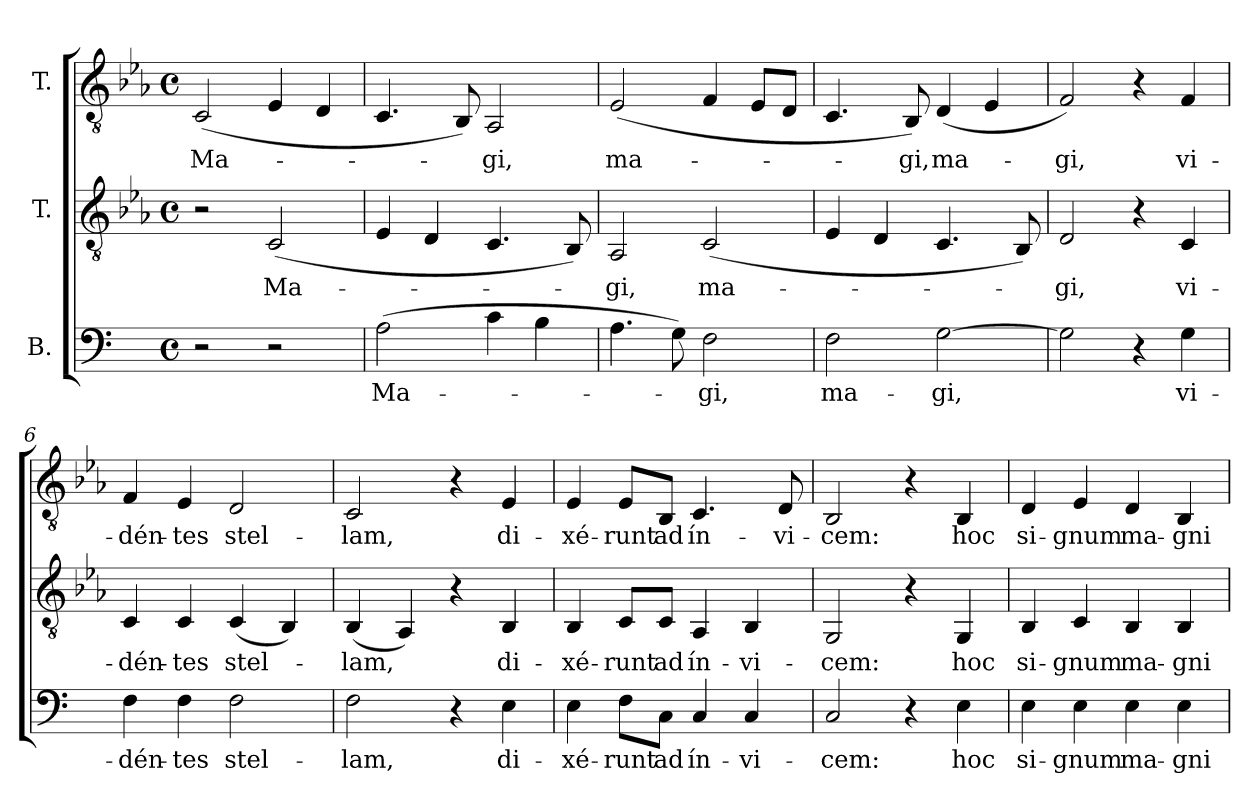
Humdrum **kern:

**kern	**text	**kern	**text	**kern	**text
*part3	*part3	*part2	*part2	*part1	*part1
*staff3	*staff3	*staff2	*staff2	*staff1	*staff1
*I"B.	*	*I"T.	*	*I"T.	*
!!LO:PB:g=z
*clefF4	*	*clefGv2	*	*clefGv2	*
*	*	*ITrd2c3	*	*ITrd2c3	*
*k[]	*	*k[]	*	*k[]	*
*C:	*	*C:	*	*C:	*
*M4/4	*	*M4/4	*	*M4/4	*
*met(c)	*	*met(c)	*	*met(c)	*
*MM88	*	*MM88	*	*MM88	*
=1	=1	=1	=1	=1	=1
!	!	!	!	!	!LO:LY:b:color=#000000
2r	.	2r	.	(2AAi/	Ma-
!	!	!	!LO:LY:b:color=#000000	!	!
2r	.	(2AAi/	Ma-	4Ci/	.
.	.	.	.	4BBi/	.
=2	=2	=2	=2	=2	=2
!	!LO:LY:b:color=#000000	!	!	!	!
(2Ai\	Ma-	4Ci/	.	4.AAi/	.
.	.	4BBi/	.	.	.
.	.	.	.	8GGi/)	.
!	!	!	!	!	!LO:LY:b:color=#000000
4ci\	.	4.AAi/	.	2FFi/	-gi,
4Bi\	.	.	.	.	.
.	.	8GGi/)	.	.	.
=3	=3	=3	=3	=3	=3
!	!	!	!LO:LY:b:color=#000000	!	!
!	!	!	!	!	!LO:LY:b:color=#000000
4.Ai\	.	2FFi/	-gi,	(2Ci/	ma-
8Gi\)	.	.	.	.	.
!	!LO:LY:b:color=#000000	!	!	!	!
!	!	!	!LO:LY:b:color=#000000	!	!
2Fi\	-gi,	(2AAi/	ma-	4Di/	.
.	.	.	.	8Ci/L	.
.	.	.	.	8BBi/J	.
=4	=4	=4	=4	=4	=4
!	!LO:LY:b:color=#000000	!	!	!	!
2Fi\	ma-	4Ci/	.	4.AAi/	.
.	.	4BBi/	.	.	.
!	!	!	!	!	!LO:LY:b:color=#000000
.	.	.	.	8GGi/)	-gi,
!	!LO:LY:b:color=#000000	!	!	!	!
!	!	!	!	!	!LO:LY:b:color=#000000
[>2Gi\	-gi,	4.AAi/	.	(4BBi/	ma-
.	.	.	.	4Ci/	.
.	.	8GGi/)	.	.	.
=5	=5	=5	=5	=5	=5
!	!	!	!LO:LY:b:color=#000000	!	!
!	!	!	!	!	!LO:LY:b:color=#000000
2Gi\]	.	2BBi/	-gi,	2Di/)	-gi,
4r	.	4r	.	4r	.
!	!LO:LY:b:color=#000000	!	!	!	!
!	!	!	!LO:LY:b:color=#000000	!	!
!	!	!	!	!	!LO:LY:b:color=#000000
4Gi\	vi-	4AAi/	vi-	4Di/	vi-
!!LO:LB:g=z
=6	=6	=6	=6	=6	=6
!	!LO:LY:b:color=#000000	!	!	!	!
!	!	!	!LO:LY:b:color=#000000	!	!
!	!	!	!	!	!LO:LY:b:color=#000000
4Fi\	-dén-	4AAi/	-dén-	4Di/	-dén-
!	!LO:LY:b:color=#000000	!	!	!	!
!	!	!	!LO:LY:b:color=#000000	!	!
!	!	!	!	!	!LO:LY:b:color=#000000
4Fi\	-tes	4AAi/	-tes	4Ci/	-tes
!	!LO:LY:b:color=#000000	!	!	!	!
!	!	!	!LO:LY:b:color=#000000	!	!
!	!	!	!	!	!LO:LY:b:color=#000000
2Fi\	stel-	(4AAi/	stel-	2BBi/	stel-
.	.	4GGi/)	.	.	.
=7	=7	=7	=7	=7	=7
!	!LO:LY:b:color=#000000	!	!	!	!
!	!	!	!LO:LY:b:color=#000000	!	!
!	!	!	!	!	!LO:LY:b:color=#000000
2Fi\	-lam,	(4GGi/	-lam,	2AAi/	-lam,
.	.	4FFi/)	.	.	.
4r	.	4r	.	4r	.
!	!LO:LY:b:color=#000000	!	!	!	!
!	!	!	!LO:LY:b:color=#000000	!	!
!	!	!	!	!	!LO:LY:b:color=#000000
4Ei\	di-	4GGi/	di-	4Ci/	di-
=8	=8	=8	=8	=8	=8
!	!LO:LY:b:color=#000000	!	!	!	!
!	!	!	!LO:LY:b:color=#000000	!	!
!	!	!	!	!	!LO:LY:b:color=#000000
4Ei\	-xé-	4GGi/	-xé-	4Ci/	-xé-
!	!LO:LY:b:color=#000000	!	!	!	!
!	!	!	!LO:LY:b:color=#000000	!	!
!	!	!	!	!	!LO:LY:b:color=#000000
8Fi\L	-runt	8AAi/L	-runt	8Ci/L	-runt
!	!LO:LY:b:color=#000000	!	!	!	!
!	!	!	!LO:LY:b:color=#000000	!	!
!	!	!	!	!	!LO:LY:b:color=#000000
8Ci\J	ad	8AAi/J	ad	8GGi/J	ad
!	!LO:LY:b:color=#000000	!	!	!	!
!	!	!	!LO:LY:b:color=#000000	!	!
!	!	!	!	!	!LO:LY:b:color=#000000
4Ci/	ín-	4FFi/	ín-	4.AAi/	ín-
!	!LO:LY:b:color=#000000	!	!	!	!
!	!	!	!LO:LY:b:color=#000000	!	!
4Ci/	-vi-	4GGi/	-vi-	.	.
!	!	!	!	!	!LO:LY:b:color=#000000
.	.	.	.	8BBi/	-vi-
=9	=9	=9	=9	=9	=9
!	!LO:LY:b:color=#000000	!	!	!	!
!	!	!	!LO:LY:b:color=#000000	!	!
!	!	!	!	!	!LO:LY:b:color=#000000
2Ci/	-cem:	2EEi/	-cem:	2GGi/	-cem:
4r	.	4r	.	4r	.
!	!LO:LY:b:color=#000000	!	!	!	!
!	!	!	!LO:LY:b:color=#000000	!	!
!	!	!	!	!	!LO:LY:b:color=#000000
4Ei\	hoc	4EEi/	hoc	4GGi/	hoc
=10	=10	=10	=10	=10	=10
!	!LO:LY:b:color=#000000	!	!	!	!
!	!	!	!LO:LY:b:color=#000000	!	!
!	!	!	!	!	!LO:LY:b:color=#000000
4Ei\	si-	4GGi/	si-	4BBi/	si-
!	!LO:LY:b:color=#000000	!	!	!	!
!	!	!	!LO:LY:b:color=#000000	!	!
!	!	!	!	!	!LO:LY:b:color=#000000
4Ei\	-gnum	4AAi/	-gnum	4Ci/	-gnum
!	!LO:LY:b:color=#000000	!	!	!	!
!	!	!	!LO:LY:b:color=#000000	!	!
!	!	!	!	!	!LO:LY:b:color=#000000
4Ei\	ma-	4GGi/	ma-	4BBi/	ma-
!	!LO:LY:b:color=#000000	!	!	!	!
!	!	!	!LO:LY:b:color=#000000	!	!
!	!	!	!	!	!LO:LY:b:color=#000000
4Ei\	-gni	4GGi/	-gni	4GGi/	-gni
=	=	=	=	=	=
*-	*-	*-	*-	*-	*-
